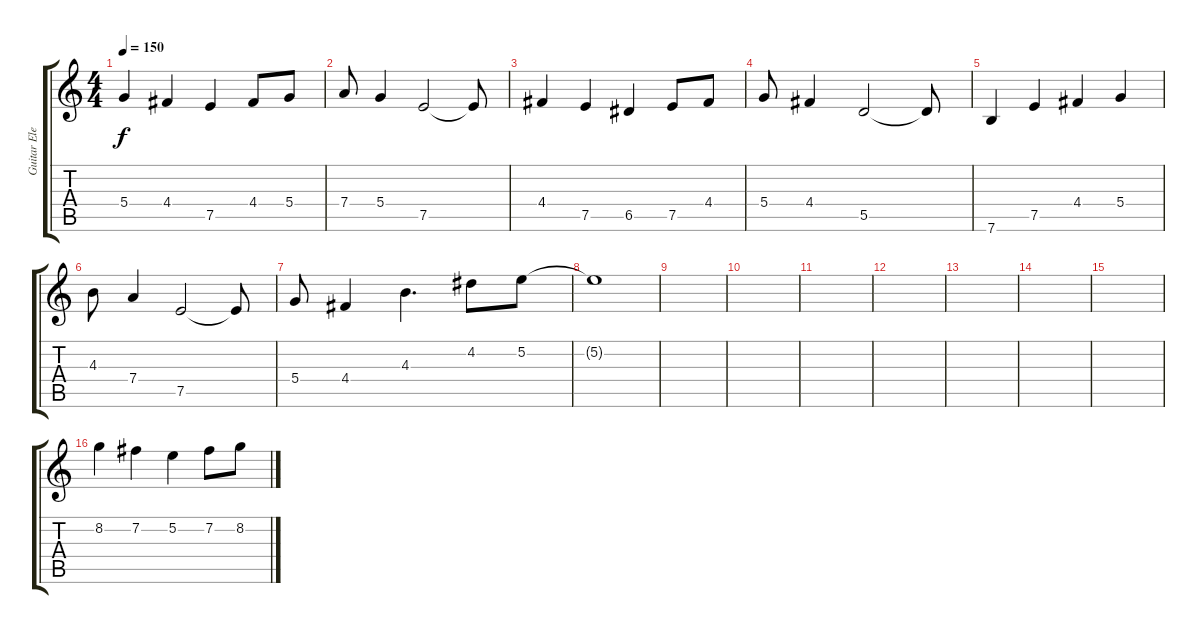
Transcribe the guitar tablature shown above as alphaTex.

\track ("Guitar Electric  -12" "Guitar Ele") {instrument acousticguitarsteel}
\staff {score tabs}
\tuning (E4 B3 G3 D3 A2 E2) {hide}
\ts (4 4)
\tempo 150
\clef g2
\ks c
5.4.4{dy f} 4.4.4 7.5.4 4.4.8 5.4.8 |
7.4.8 5.4.4 7.5.2 7.5{t}.8 |
4.4.4 7.5.4 6.5.4 7.5.8 4.4.8 |
5.4.8 4.4.4 5.5.2 5.5{t}.8 |
7.6.4 7.5.4 4.4.4 5.4.4 |
4.3.8 7.4.4 7.5.2 7.5{t}.8 |
5.4.8 4.4.4 4.3.4{d} 4.2.8 5.2.8 |
5.2{t}.1 |
|
|
|
|
|
|
|
8.2.4 7.2.4 5.2.4 7.2.8 8.2.8
